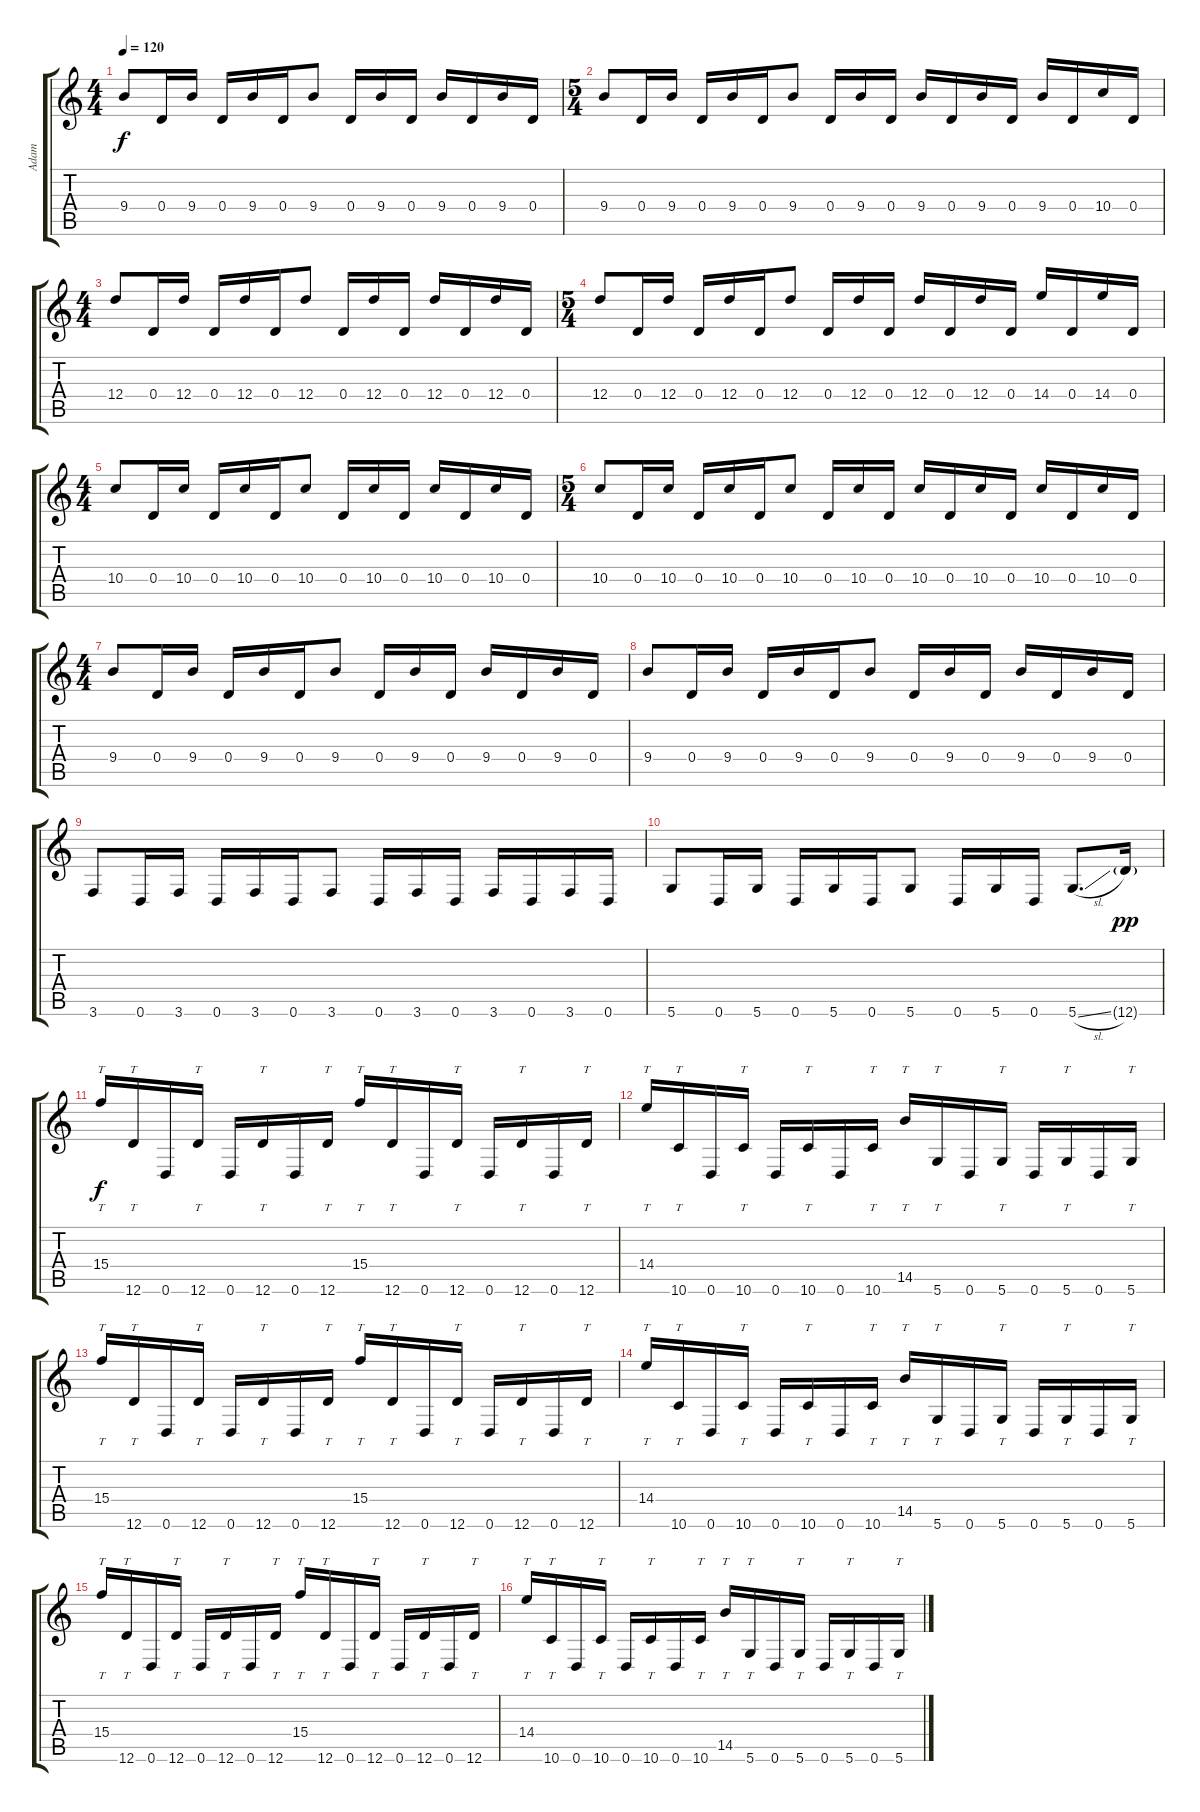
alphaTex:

\track ("Adam" "Adam") {instrument distortionguitar}
\staff {score tabs}
\tuning (E4 B3 G3 D3 A2 D2) {hide}
\ts (4 4)
\tempo 120
\clef g2
\ks c
9.4.8{dy f} 0.4.16 9.4.16 0.4.16 9.4.16 0.4.16 9.4.8 0.4.16 9.4.16 0.4.16 9.4.16 0.4.16 9.4.16 0.4.16 |
\ts (5 4)
9.4.8 0.4.16 9.4.16 0.4.16 9.4.16 0.4.16 9.4.8 0.4.16 9.4.16 0.4.16 9.4.16 0.4.16 9.4.16 0.4.16 9.4.16 0.4.16 10.4.16 0.4.16 |
\ts (4 4)
12.4.8 0.4.16 12.4.16 0.4.16 12.4.16 0.4.16 12.4.8 0.4.16 12.4.16 0.4.16 12.4.16 0.4.16 12.4.16 0.4.16 |
\ts (5 4)
12.4.8 0.4.16 12.4.16 0.4.16 12.4.16 0.4.16 12.4.8 0.4.16 12.4.16 0.4.16 12.4.16 0.4.16 12.4.16 0.4.16 14.4.16 0.4.16 14.4.16 0.4.16 |
\ts (4 4)
10.4.8 0.4.16 10.4.16 0.4.16 10.4.16 0.4.16 10.4.8 0.4.16 10.4.16 0.4.16 10.4.16 0.4.16 10.4.16 0.4.16 |
\ts (5 4)
10.4.8 0.4.16 10.4.16 0.4.16 10.4.16 0.4.16 10.4.8 0.4.16 10.4.16 0.4.16 10.4.16 0.4.16 10.4.16 0.4.16 10.4.16 0.4.16 10.4.16 0.4.16 |
\ts (4 4)
9.4.8 0.4.16 9.4.16 0.4.16 9.4.16 0.4.16 9.4.8 0.4.16 9.4.16 0.4.16 9.4.16 0.4.16 9.4.16 0.4.16 |
9.4.8 0.4.16 9.4.16 0.4.16 9.4.16 0.4.16 9.4.8 0.4.16 9.4.16 0.4.16 9.4.16 0.4.16 9.4.16 0.4.16 |
3.6.8 0.6.16 3.6.16 0.6.16 3.6.16 0.6.16 3.6.8 0.6.16 3.6.16 0.6.16 3.6.16 0.6.16 3.6.16 0.6.16 |
5.6.8 0.6.16 5.6.16 0.6.16 5.6.16 0.6.16 5.6.8 0.6.16 5.6.16 0.6.16 5.6{sl}.8{d} 12.6{g}.16{dy pp} |
15.4.16{tt dy f} 12.6.16{tt} 0.6.16 12.6.16{tt} 0.6.16 12.6.16{tt} 0.6.16 12.6.16{tt} 15.4.16{tt} 12.6.16{tt} 0.6.16 12.6.16{tt} 0.6.16 12.6.16{tt} 0.6.16 12.6.16{tt} |
14.4.16{tt} 10.6.16{tt} 0.6.16 10.6.16{tt} 0.6.16 10.6.16{tt} 0.6.16 10.6.16{tt} 14.5.16{tt} 5.6.16{tt} 0.6.16 5.6.16{tt} 0.6.16 5.6.16{tt} 0.6.16 5.6.16{tt} |
15.4.16{tt} 12.6.16{tt} 0.6.16 12.6.16{tt} 0.6.16 12.6.16{tt} 0.6.16 12.6.16{tt} 15.4.16{tt} 12.6.16{tt} 0.6.16 12.6.16{tt} 0.6.16 12.6.16{tt} 0.6.16 12.6.16{tt} |
14.4.16{tt} 10.6.16{tt} 0.6.16 10.6.16{tt} 0.6.16 10.6.16{tt} 0.6.16 10.6.16{tt} 14.5.16{tt} 5.6.16{tt} 0.6.16 5.6.16{tt} 0.6.16 5.6.16{tt} 0.6.16 5.6.16{tt} |
15.4.16{tt} 12.6.16{tt} 0.6.16 12.6.16{tt} 0.6.16 12.6.16{tt} 0.6.16 12.6.16{tt} 15.4.16{tt} 12.6.16{tt} 0.6.16 12.6.16{tt} 0.6.16 12.6.16{tt} 0.6.16 12.6.16{tt} |
14.4.16{tt} 10.6.16{tt} 0.6.16 10.6.16{tt} 0.6.16 10.6.16{tt} 0.6.16 10.6.16{tt} 14.5.16{tt} 5.6.16{tt} 0.6.16 5.6.16{tt} 0.6.16 5.6.16{tt} 0.6.16 5.6.16{tt}
